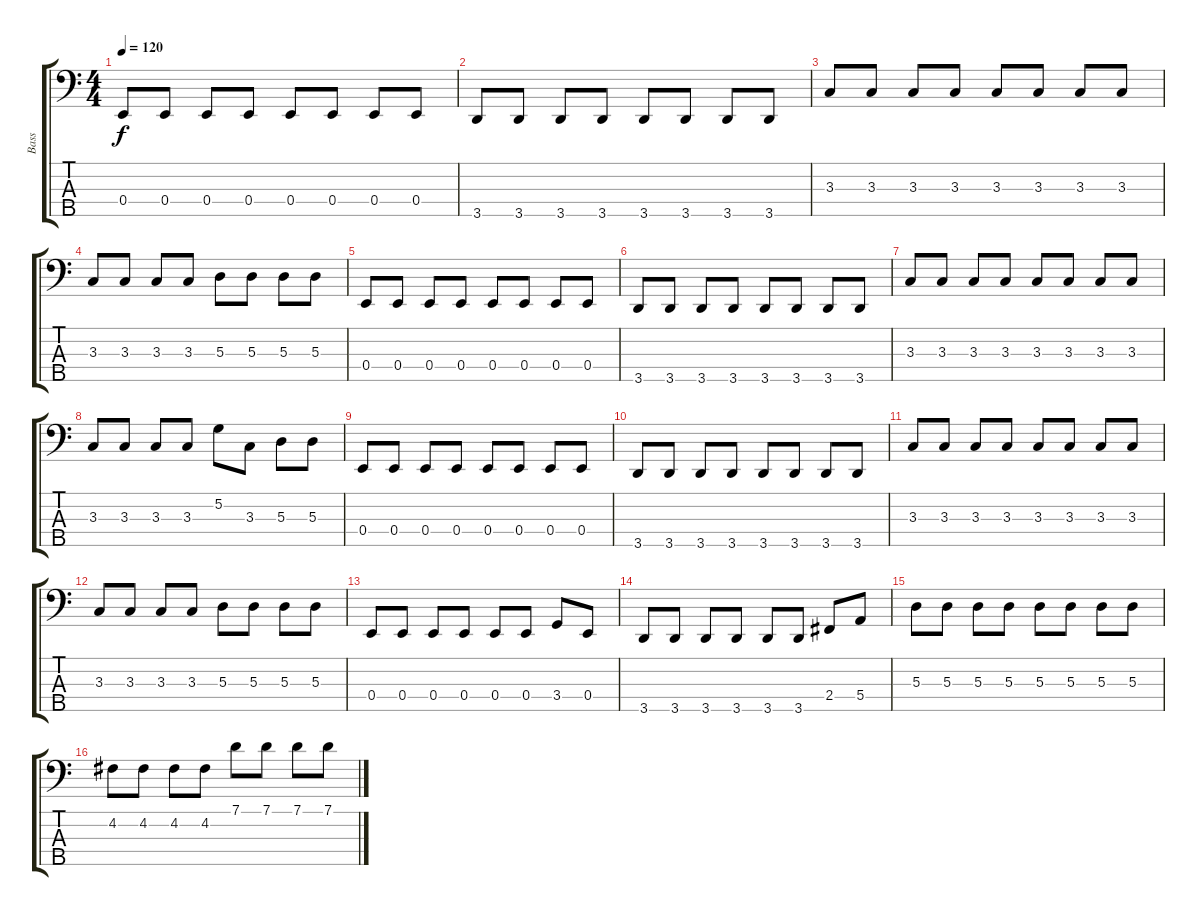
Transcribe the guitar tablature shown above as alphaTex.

\track ("Bass" "Bass") {instrument electricbassfinger}
\staff {score tabs}
\tuning (G2 D2 A1 E1 B0) {hide}
\ts (4 4)
\tempo 120
\clef f4
\ks c
0.4.8{dy f} 0.4.8 0.4.8 0.4.8 0.4.8 0.4.8 0.4.8 0.4.8 |
3.5.8 3.5.8 3.5.8 3.5.8 3.5.8 3.5.8 3.5.8 3.5.8 |
3.3.8 3.3.8 3.3.8 3.3.8 3.3.8 3.3.8 3.3.8 3.3.8 |
3.3.8 3.3.8 3.3.8 3.3.8 5.3.8 5.3.8 5.3.8 5.3.8 |
0.4.8 0.4.8 0.4.8 0.4.8 0.4.8 0.4.8 0.4.8 0.4.8 |
3.5.8 3.5.8 3.5.8 3.5.8 3.5.8 3.5.8 3.5.8 3.5.8 |
3.3.8 3.3.8 3.3.8 3.3.8 3.3.8 3.3.8 3.3.8 3.3.8 |
3.3.8 3.3.8 3.3.8 3.3.8 5.2.8 3.3.8 5.3.8 5.3.8 |
0.4.8 0.4.8 0.4.8 0.4.8 0.4.8 0.4.8 0.4.8 0.4.8 |
3.5.8 3.5.8 3.5.8 3.5.8 3.5.8 3.5.8 3.5.8 3.5.8 |
3.3.8 3.3.8 3.3.8 3.3.8 3.3.8 3.3.8 3.3.8 3.3.8 |
3.3.8 3.3.8 3.3.8 3.3.8 5.3.8 5.3.8 5.3.8 5.3.8 |
0.4.8 0.4.8 0.4.8 0.4.8 0.4.8 0.4.8 3.4.8 0.4.8 |
3.5.8 3.5.8 3.5.8 3.5.8 3.5.8 3.5.8 2.4.8 5.4.8 |
5.3.8 5.3.8 5.3.8 5.3.8 5.3.8 5.3.8 5.3.8 5.3.8 |
4.2.8 4.2.8 4.2.8 4.2.8 7.1.8 7.1.8 7.1.8 7.1.8
